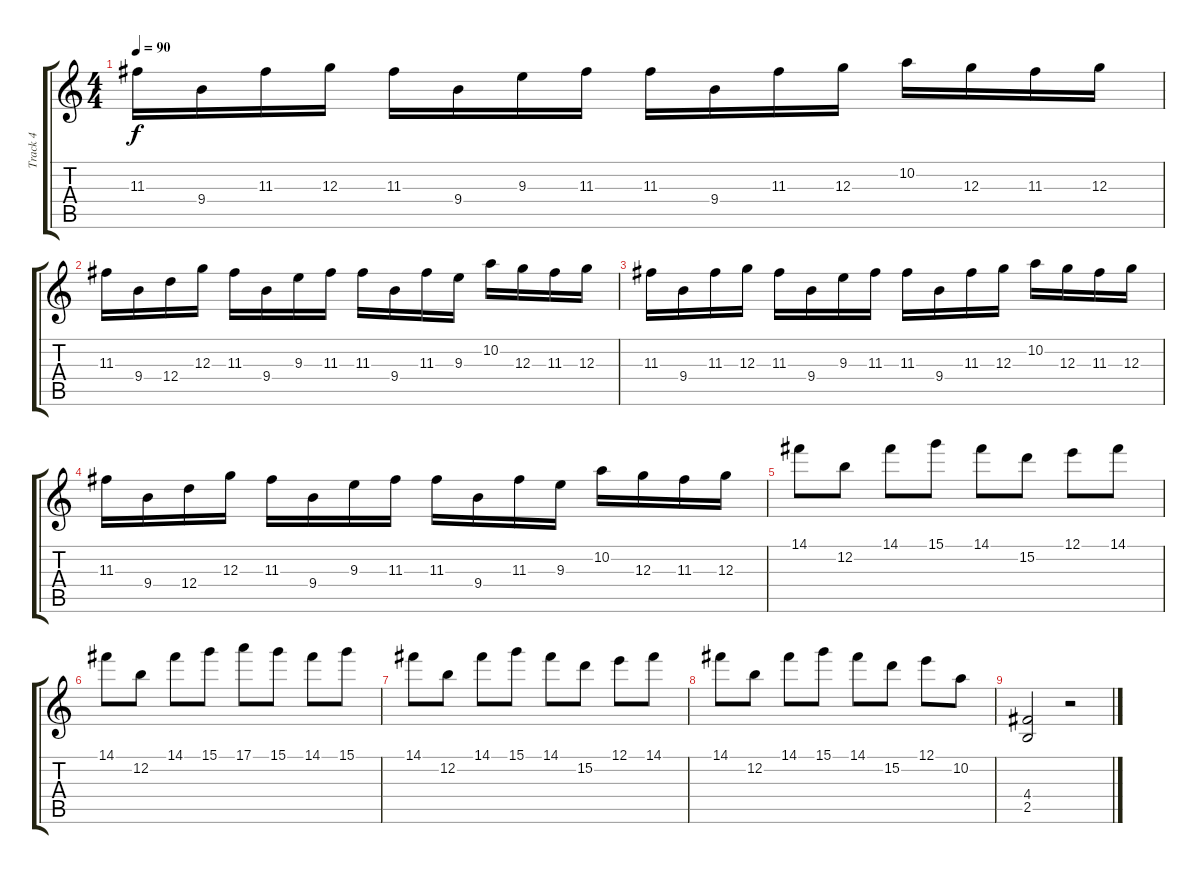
\track ("Track 4" "Track 4") {instrument overdrivenguitar}
\staff {score tabs}
\tuning (E4 B3 G3 D3 A2 E2) {hide}
\ts (4 4)
\tempo 90
\clef g2
\ks c
11.3.16{dy f} 9.4.16 11.3.16 12.3.16 11.3.16 9.4.16 9.3.16 11.3.16 11.3.16 9.4.16 11.3.16 12.3.16 10.2.16 12.3.16 11.3.16 12.3.16 |
11.3.16 9.4.16 12.4.16 12.3.16 11.3.16 9.4.16 9.3.16 11.3.16 11.3.16 9.4.16 11.3.16 9.3.16 10.2.16 12.3.16 11.3.16 12.3.16 |
11.3.16 9.4.16 11.3.16 12.3.16 11.3.16 9.4.16 9.3.16 11.3.16 11.3.16 9.4.16 11.3.16 12.3.16 10.2.16 12.3.16 11.3.16 12.3.16 |
11.3.16 9.4.16 12.4.16 12.3.16 11.3.16 9.4.16 9.3.16 11.3.16 11.3.16 9.4.16 11.3.16 9.3.16 10.2.16 12.3.16 11.3.16 12.3.16 |
14.1.8 12.2.8 14.1.8 15.1.8 14.1.8 15.2.8 12.1.8 14.1.8 |
14.1.8 12.2.8 14.1.8 15.1.8 17.1.8 15.1.8 14.1.8 15.1.8 |
14.1.8 12.2.8 14.1.8 15.1.8 14.1.8 15.2.8 12.1.8 14.1.8 |
14.1.8 12.2.8 14.1.8 15.1.8 14.1.8 15.2.8 12.1.8 10.2.8 |
(4.4 2.5).2 r.2
